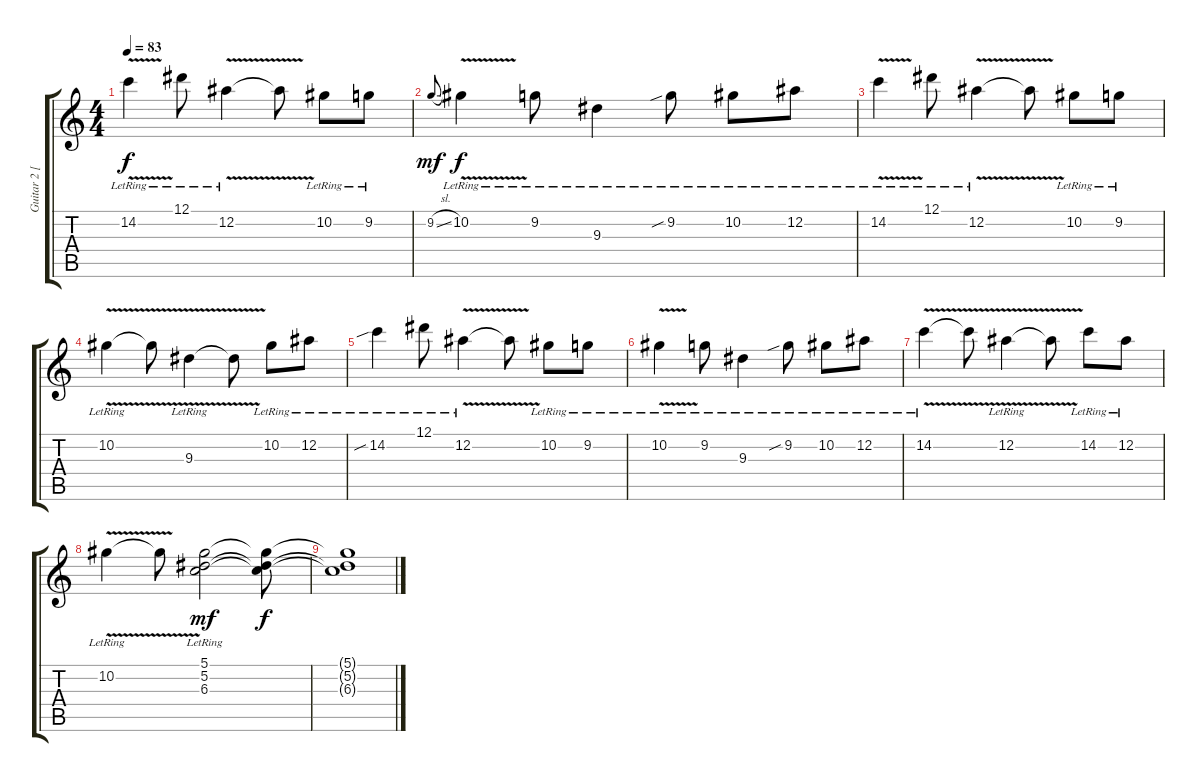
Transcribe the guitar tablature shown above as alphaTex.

\track ("Guitar 2 [lead]" "Guitar 2 [") {instrument electricguitarclean}
\staff {score tabs}
\tuning (Eb4 Bb3 Gb3 Db3 Ab2 Eb2) {hide}
\ts (4 4)
\tempo 83
\clef g2
\ks c
14.2{v lr}.4{dy f} 12.1{lr}.8 12.2{v lr}.4 12.2{t}.8 10.2{lr}.8 9.2{lr}.8 |
9.2{sl}.8{gr onbeat dy mf} 10.2{v lr}.4{dy f} 9.2{lr}.8 9.3{lr}.4 9.2{sib lr}.8 10.2{lr}.8 12.2{lr}.8 |
14.2{v lr}.4 12.1{lr}.8 12.2{v lr}.4 12.2{t}.8 10.2{lr}.8 9.2{lr}.8 |
10.2{v lr}.4 10.2{t}.8 9.3{v lr}.4 9.3{t}.8 10.2{lr}.8 12.2{lr}.8 |
14.2{sib lr}.4 12.1{lr}.8 12.2{v lr}.4 12.2{t}.8 10.2{lr}.8 9.2{lr}.8 |
10.2{v lr}.4 9.2{lr}.8 9.3{lr}.4 9.2{sib lr}.8 10.2{lr}.8 12.2{lr}.8 |
14.2{v lr}.4 14.2{t}.8 12.2{v lr}.4 12.2{t}.8 14.2{lr}.8 12.2{lr}.8 |
10.2{v lr}.4 10.2{t}.8 (5.1{lr} 5.2{lr} 6.3{lr}).2{dy mf} (5.1{t} 5.2{t} 6.3{t}).8{dy f} |
(5.1{t} 5.2{t} 6.3{t}).1{volume 0}
